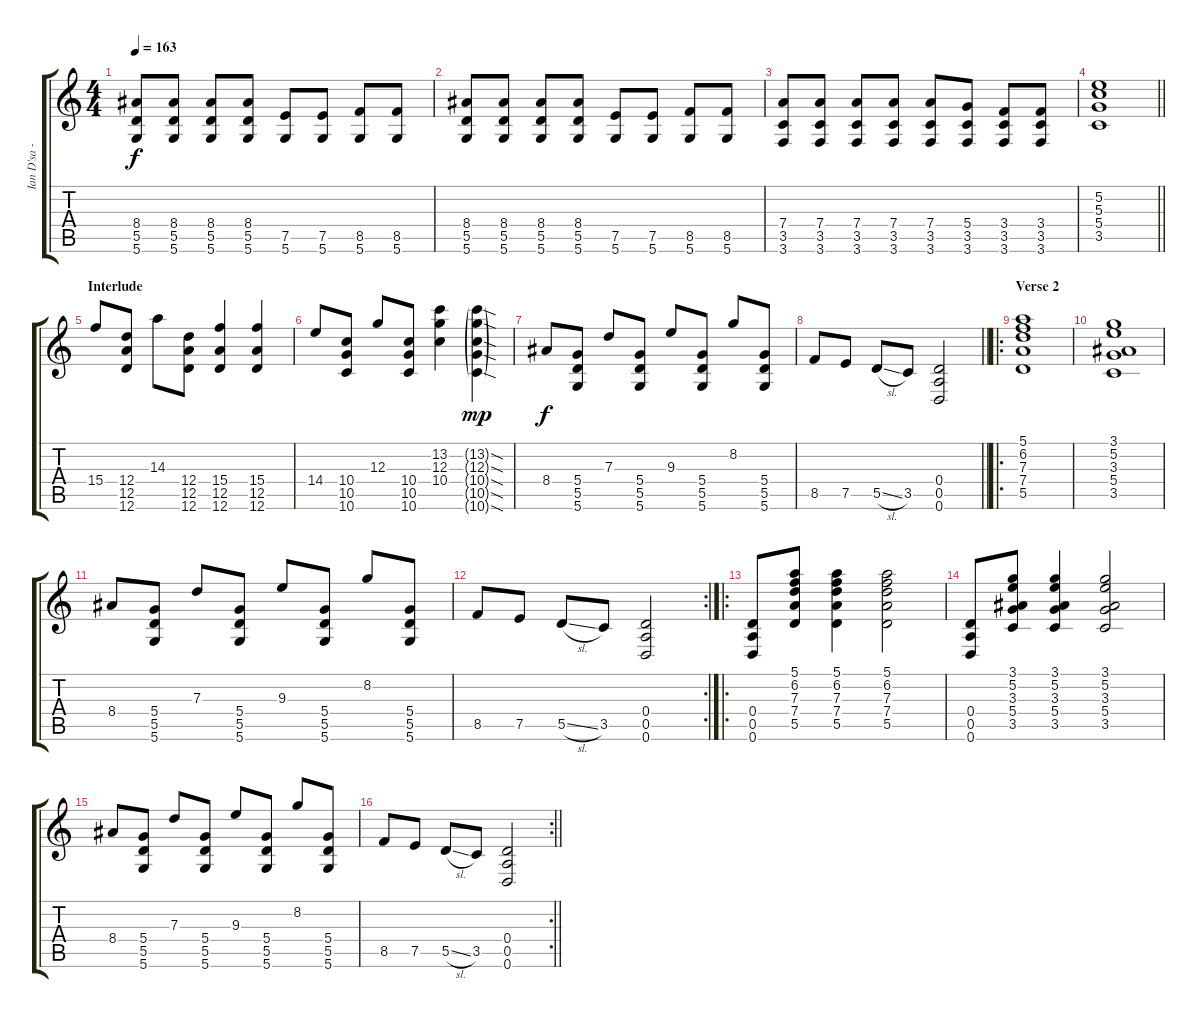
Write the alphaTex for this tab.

\track ("Ian D'sa - Guitar" "Ian D'sa -") {instrument distortionguitar}
\staff {score tabs}
\tuning (E4 B3 G3 D3 A2 D2) {hide}
\ts (4 4)
\tempo 163
\clef g2
\ks c
(8.4 5.5 5.6).8{dy f} (8.4 5.5 5.6).8 (8.4 5.5 5.6).8 (8.4 5.5 5.6).8 (7.5 5.6).8 (7.5 5.6).8 (8.5 5.6).8 (8.5 5.6).8 |
(8.4 5.5 5.6).8 (8.4 5.5 5.6).8 (8.4 5.5 5.6).8 (8.4 5.5 5.6).8 (7.5 5.6).8 (7.5 5.6).8 (8.5 5.6).8 (8.5 5.6).8 |
(7.4 3.5 3.6).8 (7.4 3.5 3.6).8 (7.4 3.5 3.6).8 (7.4 3.5 3.6).8 (7.4 3.5 3.6).8 (5.4 3.5 3.6).8 (3.4 3.5 3.6).8 (3.4 3.5 3.6).8 |
\barLineRight lightlight
(5.2 5.3 5.4 3.5).1 |
\section ("" "Interlude")
15.4.8 (12.4 12.5 12.6).8 14.3.8 (12.4 12.5 12.6).8 (15.4 12.5 12.6).4 (15.4 12.5 12.6).4 |
14.4.8 (10.4 10.5 10.6).8 12.3.8 (10.4 10.5 10.6).8 (13.2 12.3 10.4).4 (13.2{sod g} 12.3{sod g} 10.4{sod g} 10.5{sod g} 10.6{sod g}).4{dy mp} |
8.4.8{dy f} (5.4 5.5 5.6).8 7.3.8 (5.4 5.5 5.6).8 9.3.8 (5.4 5.5 5.6).8 8.2.8 (5.4 5.5 5.6).8 |
\barLineRight lightlight
8.5.8 7.5.8 5.5{sl}.8 3.5.8 (0.4 0.5 0.6).2 |
\ro
\section ("" "Verse 2")
(5.1 6.2 7.3 7.4 5.5).1 |
(3.1 5.2 3.3 5.4 3.5).1 |
8.4.8 (5.4 5.5 5.6).8 7.3.8 (5.4 5.5 5.6).8 9.3.8 (5.4 5.5 5.6).8 8.2.8 (5.4 5.5 5.6).8 |
\rc 2
8.5.8 7.5.8 5.5{sl}.8 3.5.8 (0.4 0.5 0.6).2 |
\ro
(0.4 0.5 0.6).8 (5.1 6.2 7.3 7.4 5.5).8 (5.1 6.2 7.3 7.4 5.5).4 (5.1 6.2 7.3 7.4 5.5).2 |
(0.4 0.5 0.6).8 (3.1 5.2 3.3 5.4 3.5).8 (3.1 5.2 3.3 5.4 3.5).4 (3.1 5.2 3.3 5.4 3.5).2 |
8.4.8 (5.4 5.5 5.6).8 7.3.8 (5.4 5.5 5.6).8 9.3.8 (5.4 5.5 5.6).8 8.2.8 (5.4 5.5 5.6).8 |
\rc 2
\barLineRight lightlight
8.5.8 7.5.8 5.5{sl}.8 3.5.8 (0.4 0.5 0.6).2
